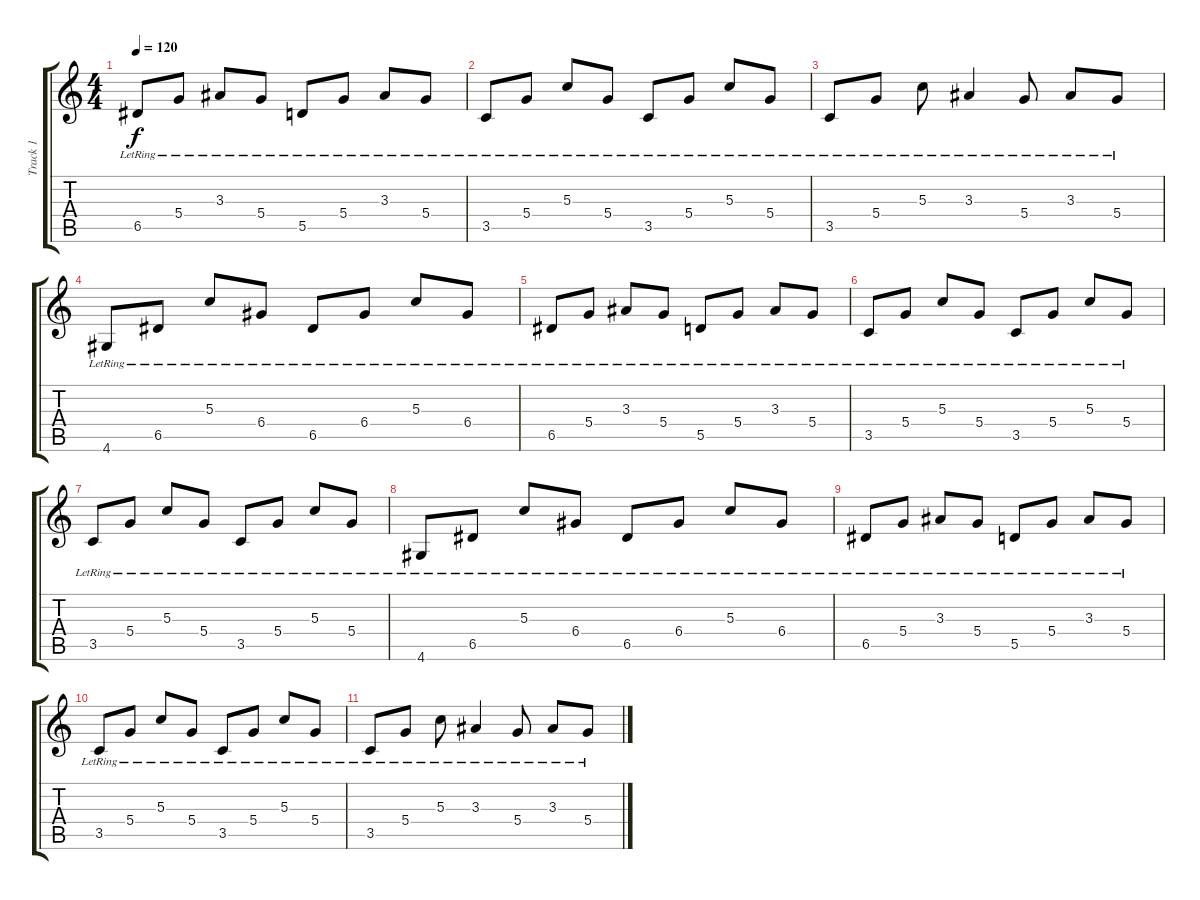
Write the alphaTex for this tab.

\track ("Track 1" "Track 1") {instrument acousticguitarsteel}
\staff {score tabs}
\tuning (E4 B3 G3 D3 A2 E2) {hide}
\ts (4 4)
\tempo 120
\clef g2
\ks c
6.5{lr}.8{dy f} 5.4{lr}.8 3.3{lr}.8 5.4{lr}.8 5.5{lr}.8 5.4{lr}.8 3.3{lr}.8 5.4{lr}.8 |
3.5{lr}.8 5.4{lr}.8 5.3{lr}.8 5.4{lr}.8 3.5{lr}.8 5.4{lr}.8 5.3{lr}.8 5.4{lr}.8 |
3.5{lr}.8 5.4{lr}.8 5.3{lr}.8 3.3{lr}.4 5.4{lr}.8 3.3{lr}.8 5.4{lr}.8 |
4.6{lr}.8 6.5{lr}.8 5.3{lr}.8 6.4{lr}.8 6.5{lr}.8 6.4{lr}.8 5.3{lr}.8 6.4{lr}.8 |
6.5{lr}.8 5.4{lr}.8 3.3{lr}.8 5.4{lr}.8 5.5{lr}.8 5.4{lr}.8 3.3{lr}.8 5.4{lr}.8 |
3.5{lr}.8 5.4{lr}.8 5.3{lr}.8 5.4{lr}.8 3.5{lr}.8 5.4{lr}.8 5.3{lr}.8 5.4{lr}.8 |
3.5{lr}.8 5.4{lr}.8 5.3{lr}.8 5.4{lr}.8 3.5{lr}.8 5.4{lr}.8 5.3{lr}.8 5.4{lr}.8 |
4.6{lr}.8 6.5{lr}.8 5.3{lr}.8 6.4{lr}.8 6.5{lr}.8 6.4{lr}.8 5.3{lr}.8 6.4{lr}.8 |
6.5{lr}.8 5.4{lr}.8 3.3{lr}.8 5.4{lr}.8 5.5{lr}.8 5.4{lr}.8 3.3{lr}.8 5.4{lr}.8 |
3.5{lr}.8 5.4{lr}.8 5.3{lr}.8 5.4{lr}.8 3.5{lr}.8 5.4{lr}.8 5.3{lr}.8 5.4{lr}.8 |
3.5{lr}.8 5.4{lr}.8 5.3{lr}.8 3.3{lr}.4 5.4{lr}.8 3.3{lr}.8 5.4{lr}.8
